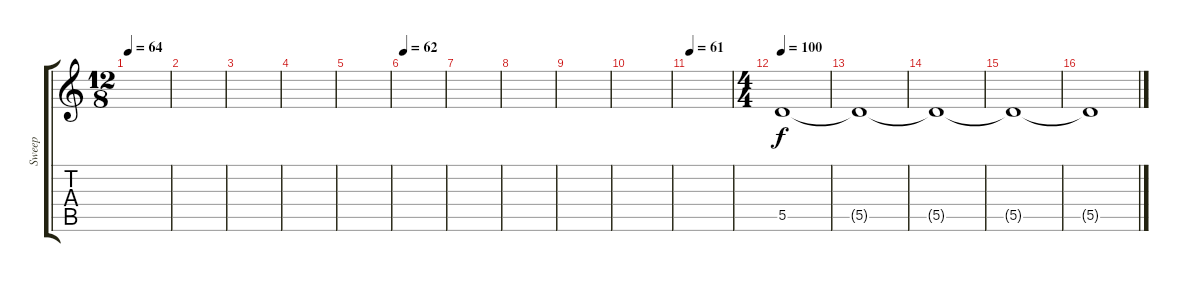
\track ("Sweep" "Sweep") {instrument overdrivenguitar}
\staff {score tabs}
\tuning (E4 B3 G3 D3 A2 E2) {hide}
\ts (12 8)
\tempo 64
\clef g2
\ks c
|
|
|
|
|
\tempo 62
|
|
|
|
|
\tempo 61
|
\ts (4 4)
\tempo 100
5.5.1 |
5.5{t}.1{dy f} |
5.5{t}.1 |
5.5{t}.1 |
5.5{t}.1
